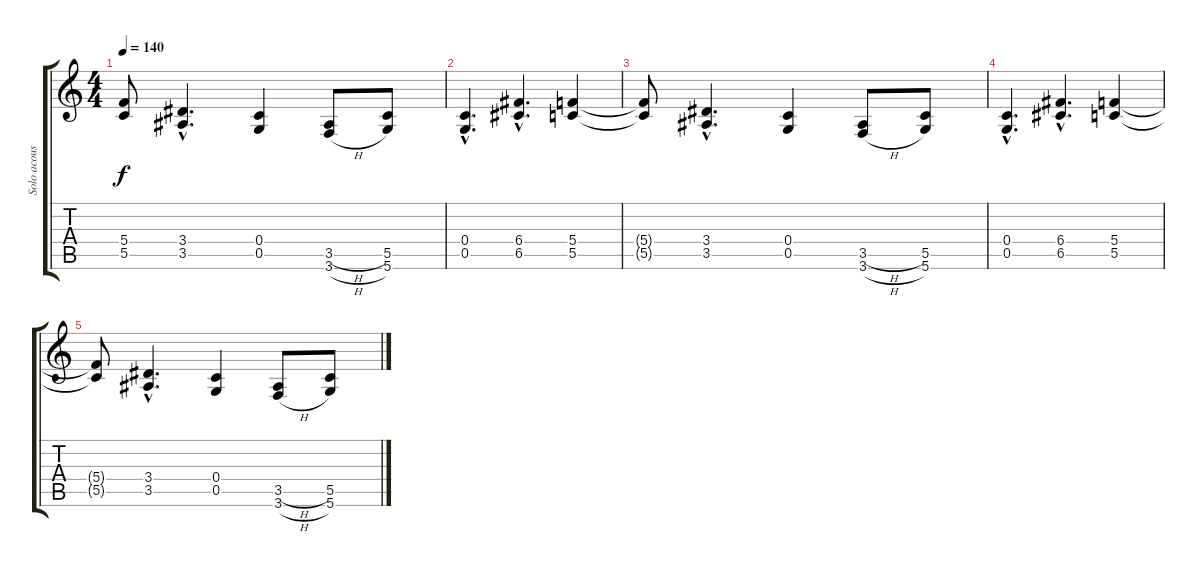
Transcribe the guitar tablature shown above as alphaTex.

\track ("Solo acoustic" "Solo acous") {instrument acousticguitarnylon}
\staff {score tabs}
\tuning (D4 A3 F3 C3 G2 D2) {hide}
\ts (4 4)
\tempo 140
\clef g2
\ks c
(5.4{t} 5.5{t}).8{dy f} (3.4{hac} 3.5{hac}).4{d} (0.4 0.5).4 (3.5{h} 3.6{h}).8 (5.5 5.6).8 |
(0.4{hac} 0.5{hac}).4{d} (6.4{hac} 6.5{hac}).4{d} (5.4 5.5).4 |
(5.4{t} 5.5{t}).8 (3.4{hac} 3.5{hac}).4{d} (0.4 0.5).4 (3.5{h} 3.6{h}).8 (5.5 5.6).8 |
(0.4{hac} 0.5{hac}).4{d} (6.4{hac} 6.5{hac}).4{d} (5.4 5.5).4 |
(5.4{t} 5.5{t}).8 (3.4{hac} 3.5{hac}).4{d} (0.4 0.5).4 (3.5{h} 3.6{h}).8 (5.5 5.6).8
